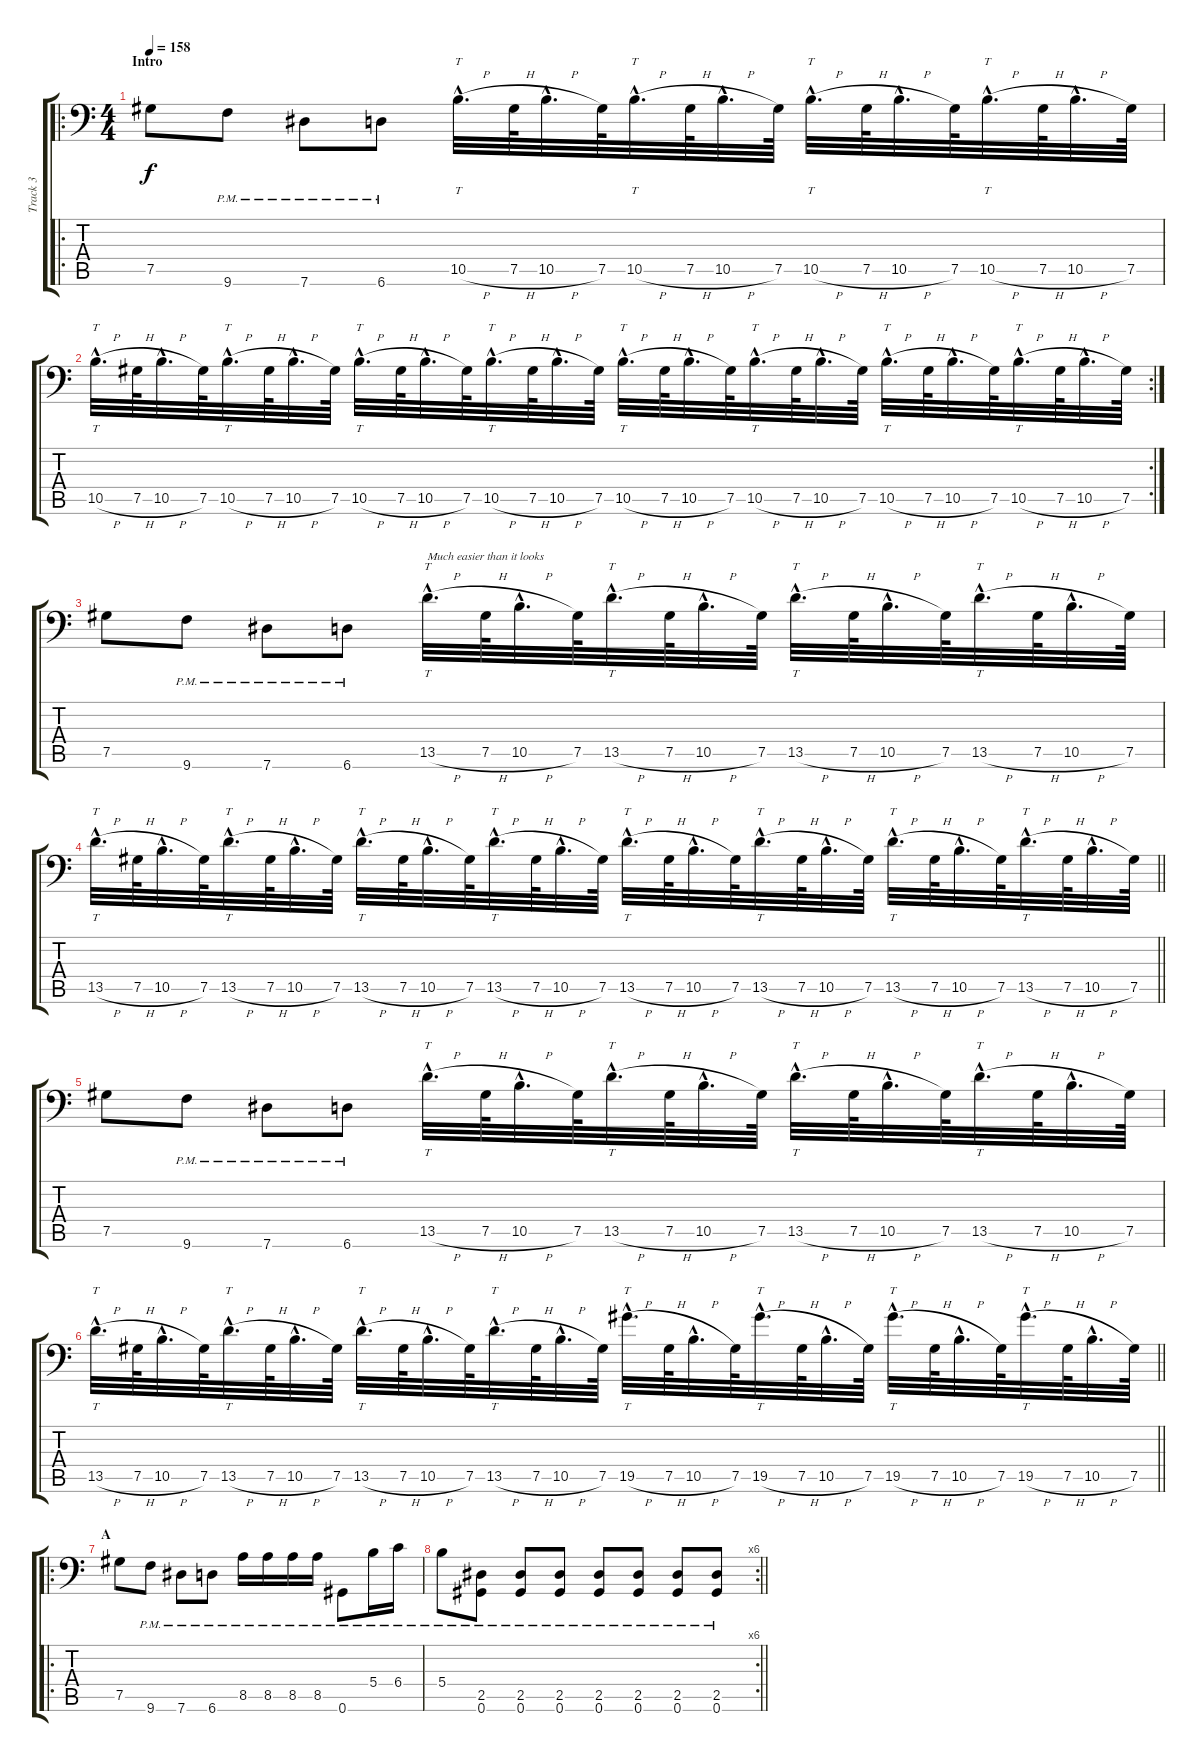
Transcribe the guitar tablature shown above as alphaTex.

\track ("Track 3" "Track 3") {instrument distortionguitar}
\staff {score tabs}
\tuning (Ab3 Eb3 B2 Gb2 Db2 Ab1) {hide}
\ro
\ts (4 4)
\section ("" "Intro")
\tempo 158
\clef f4
\ks c
7.5.8{dy f instrument distortionguitar} 9.6{pm}.8 7.6{pm}.8 6.6{pm}.8 10.5{h hac}.32{tt d} 7.5{h}.64 10.5{h hac}.32{d} 7.5.64 10.5{h hac}.32{tt d} 7.5{h}.64 10.5{h hac}.32{d} 7.5.64 10.5{h hac}.32{tt d} 7.5{h}.64 10.5{h hac}.32{d} 7.5.64 10.5{h hac}.32{tt d} 7.5{h}.64 10.5{h hac}.32{d} 7.5.64 |
\rc 2
10.5{h hac}.32{tt d} 7.5{h}.64 10.5{h hac}.32{d} 7.5.64 10.5{h hac}.32{tt d} 7.5{h}.64 10.5{h hac}.32{d} 7.5.64 10.5{h hac}.32{tt d} 7.5{h}.64 10.5{h hac}.32{d} 7.5.64 10.5{h hac}.32{tt d} 7.5{h}.64 10.5{h hac}.32{d} 7.5.64 10.5{h hac}.32{tt d} 7.5{h}.64 10.5{h hac}.32{d} 7.5.64 10.5{h hac}.32{tt d} 7.5{h}.64 10.5{h hac}.32{d} 7.5.64 10.5{h hac}.32{tt d} 7.5{h}.64 10.5{h hac}.32{d} 7.5.64 10.5{h hac}.32{tt d} 7.5{h}.64 10.5{h hac}.32{d} 7.5.64 |
7.5.8 9.6{pm}.8 7.6{pm}.8 6.6{pm}.8 13.5{h hac}.32{tt d txt "Much easier than it looks"} 7.5{h}.64 10.5{h hac}.32{d} 7.5.64 13.5{h hac}.32{tt d} 7.5{h}.64 10.5{h hac}.32{d} 7.5.64 13.5{h hac}.32{tt d} 7.5{h}.64 10.5{h hac}.32{d} 7.5.64 13.5{h hac}.32{tt d} 7.5{h}.64 10.5{h hac}.32{d} 7.5.64 |
\barLineRight lightlight
13.5{h hac}.32{tt d} 7.5{h}.64 10.5{h hac}.32{d} 7.5.64 13.5{h hac}.32{tt d} 7.5{h}.64 10.5{h hac}.32{d} 7.5.64 13.5{h hac}.32{tt d} 7.5{h}.64 10.5{h hac}.32{d} 7.5.64 13.5{h hac}.32{tt d} 7.5{h}.64 10.5{h hac}.32{d} 7.5.64 13.5{h hac}.32{tt d} 7.5{h}.64 10.5{h hac}.32{d} 7.5.64 13.5{h hac}.32{tt d} 7.5{h}.64 10.5{h hac}.32{d} 7.5.64 13.5{h hac}.32{tt d} 7.5{h}.64 10.5{h hac}.32{d} 7.5.64 13.5{h hac}.32{tt d} 7.5{h}.64 10.5{h hac}.32{d} 7.5.64 |
7.5.8 9.6{pm}.8 7.6{pm}.8 6.6{pm}.8 13.5{h hac}.32{tt d} 7.5{h}.64 10.5{h hac}.32{d} 7.5.64 13.5{h hac}.32{tt d} 7.5{h}.64 10.5{h hac}.32{d} 7.5.64 13.5{h hac}.32{tt d} 7.5{h}.64 10.5{h hac}.32{d} 7.5.64 13.5{h hac}.32{tt d} 7.5{h}.64 10.5{h hac}.32{d} 7.5.64 |
\barLineRight lightlight
13.5{h hac}.32{tt d} 7.5{h}.64 10.5{h hac}.32{d} 7.5.64 13.5{h hac}.32{tt d} 7.5{h}.64 10.5{h hac}.32{d} 7.5.64 13.5{h hac}.32{tt d} 7.5{h}.64 10.5{h hac}.32{d} 7.5.64 13.5{h hac}.32{tt d} 7.5{h}.64 10.5{h hac}.32{d} 7.5.64 19.5{h hac}.32{tt d} 7.5{h}.64 10.5{h hac}.32{d} 7.5.64 19.5{h hac}.32{tt d} 7.5{h}.64 10.5{h hac}.32{d} 7.5.64 19.5{h hac}.32{tt d} 7.5{h}.64 10.5{h hac}.32{d} 7.5.64 19.5{h hac}.32{tt d} 7.5{h}.64 10.5{h hac}.32{d} 7.5.64 |
\ro
\section ("" "A")
7.5.8 9.6{pm}.8 7.6{pm}.8 6.6{pm}.8 8.5{pm}.16 8.5{pm}.16 8.5{pm}.16 8.5{pm}.16 0.6{pm}.8 5.4{pm}.16 6.4{pm}.16 |
\rc 6
\barLineRight lightlight
5.4{pm}.8 (2.5{pm} 0.6{pm}).8 (2.5{pm} 0.6{pm}).8 (2.5{pm} 0.6{pm}).8 (2.5{pm} 0.6{pm}).8 (2.5{pm} 0.6{pm}).8 (2.5{pm} 0.6{pm}).8 (2.5{pm} 0.6{pm}).8
